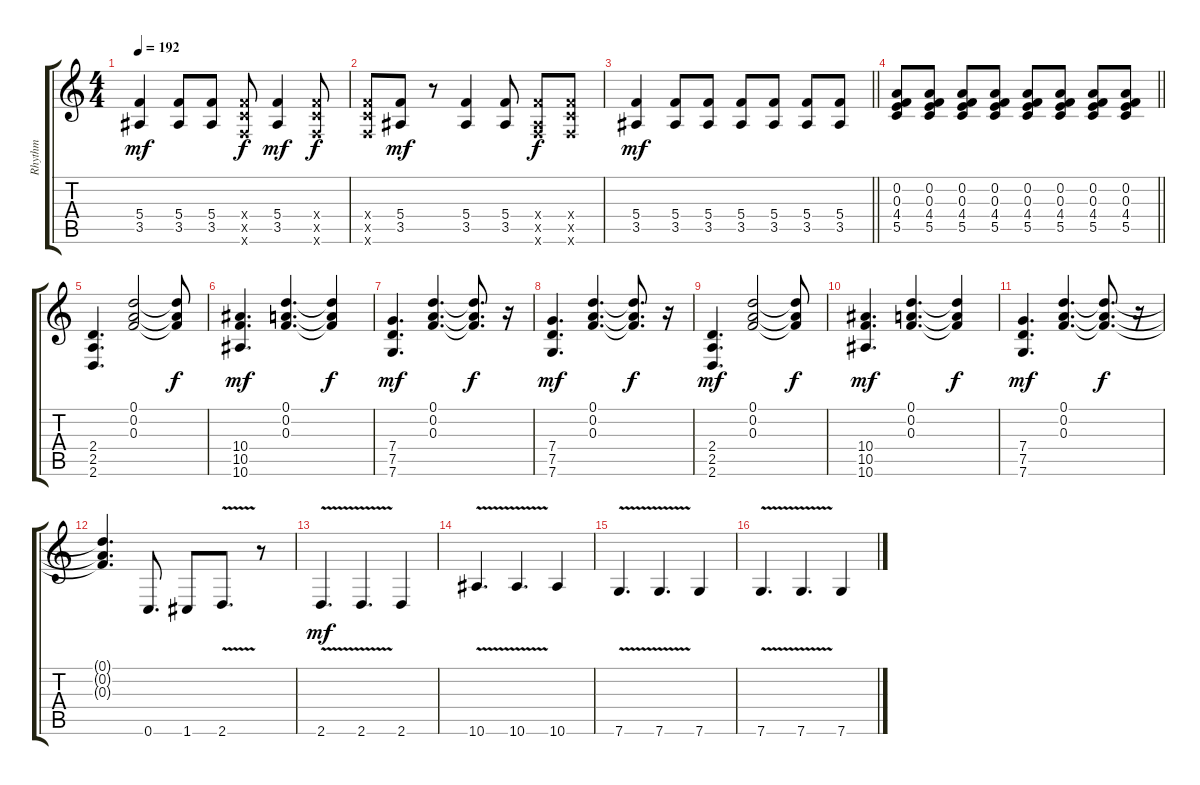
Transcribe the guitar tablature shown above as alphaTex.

\track ("Rhythm" "Rhythm") {instrument distortionguitar}
\staff {score tabs}
\tuning (D4 A3 F3 C3 G2 C2) {hide}
\ts (4 4)
\tempo 192
\clef g2
\ks c
(5.4 3.5).4{dy mf} (5.4 3.5).8 (5.4 3.5).8 (5.4{x} 5.5{x} 5.6{x}).8{dy f} (5.4 3.5).4{dy mf} (5.4{x} 5.5{x} 5.6{x}).8{dy f} |
(5.4{x} 5.5{x} 5.6{x}).8 (5.4 3.5).8{dy mf} r.8 (5.4 3.5).4 (5.4 3.5).8 (5.4{x} 3.5{x} 5.6{x}).8{dy f} (5.4{x} 5.5{x} 5.6{x}).8 |
\barLineRight lightlight
(5.4 3.5).4{dy mf} (5.4 3.5).8 (5.4 3.5).8 (5.4 3.5).8 (5.4 3.5).8 (5.4 3.5).8 (5.4 3.5).8 |
\barLineRight lightlight
(0.2 0.3 4.4 5.5).8 (0.2 0.3 4.4 5.5).8 (0.2 0.3 4.4 5.5).8 (0.2 0.3 4.4 5.5).8 (0.2 0.3 4.4 5.5).8 (0.2 0.3 4.4 5.5).8 (0.2 0.3 4.4 5.5).8 (0.2 0.3 4.4 5.5).8 |
(2.4 2.5 2.6).4{d} (0.1 0.2 0.3).2 (0.1{t} 0.2{t} 0.3{t}).8{dy f} |
(10.4 10.5 10.6).4{d dy mf} (0.1 0.2 0.3).4{d} (0.1{t} 0.2{t} 0.3{t}).4{dy f} |
(7.4 7.5 7.6).4{d dy mf} (0.1 0.2 0.3).4{d} (0.1{t} 0.2{t} 0.3{t}).8{d dy f} r.16 |
(7.4 7.5 7.6).4{d dy mf} (0.1 0.2 0.3).4{d} (0.1{t} 0.2{t} 0.3{t}).8{d dy f} r.16 |
(2.4 2.5 2.6).4{d dy mf} (0.1 0.2 0.3).2 (0.1{t} 0.2{t} 0.3{t}).8{dy f} |
(10.4 10.5 10.6).4{d dy mf} (0.1 0.2 0.3).4{d} (0.1{t} 0.2{t} 0.3{t}).4{dy f} |
(7.4 7.5 7.6).4{d dy mf} (0.1 0.2 0.3).4{d} (0.1{t} 0.2{t} 0.3{t}).8{d dy f} r.16 |
(0.1{t} 0.2{t} 0.3{t}).4{d} 0.6.8{d} 1.6.8 2.6{v}.8{d} r.8 |
2.6{v}.4{d dy mf} 2.6{v}.4{d} 2.6.4 |
10.6{v}.4{d} 10.6{v}.4{d} 10.6.4 |
7.6{v}.4{d} 7.6{v}.4{d} 7.6.4 |
7.6{v}.4{d} 7.6{v}.4{d} 7.6.4
